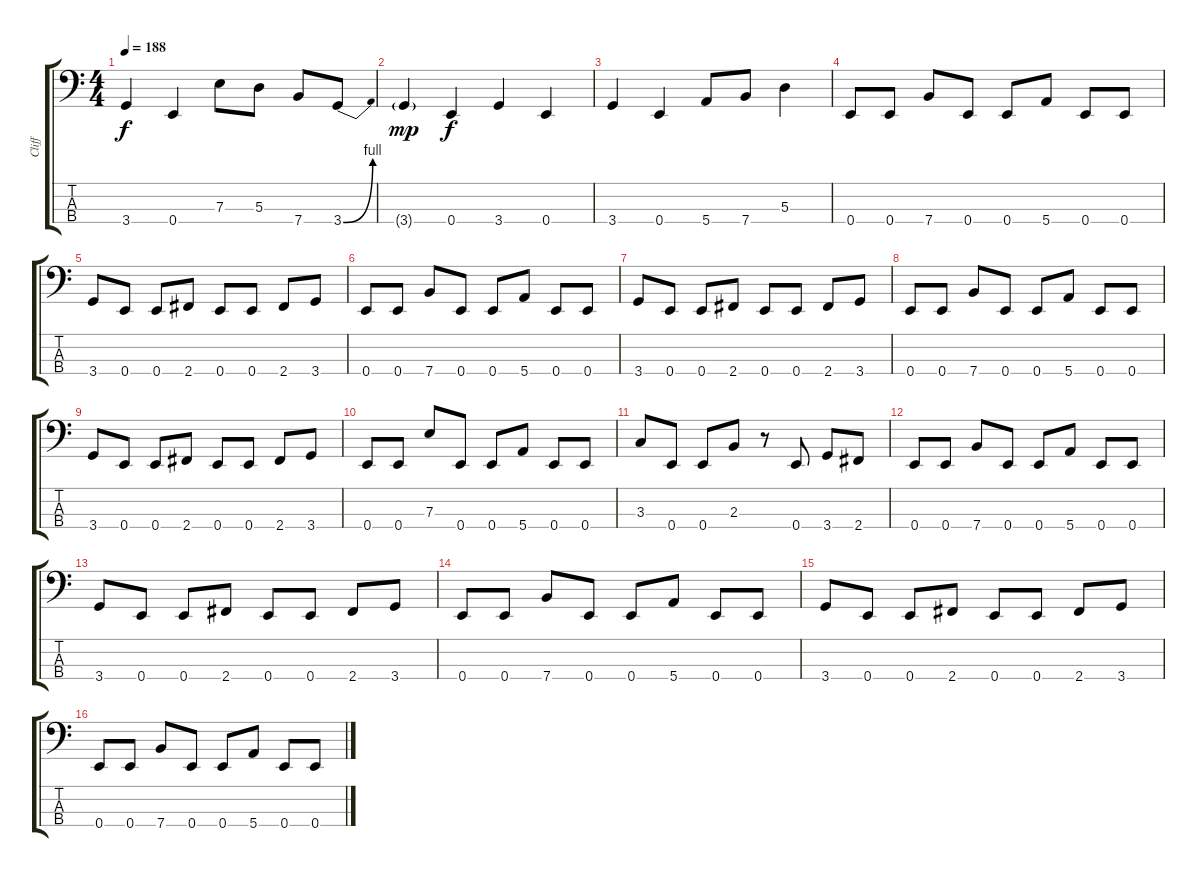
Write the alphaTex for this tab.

\track ("Cliff" "Cliff") {instrument electricbassfinger}
\staff {score tabs}
\tuning (G2 D2 A1 E1) {hide}
\ts (4 4)
\tempo 188
\clef f4
\ks c
3.4.4{dy f} 0.4.4 7.3.8 5.3.8 7.4.8 3.4{be (bend 0 0 60 4)}.8 |
3.4{g}.4{dy mp} 0.4.4{dy f} 3.4.4 0.4.4 |
3.4.4 0.4.4 5.4.8 7.4.8 5.3.4 |
0.4.8 0.4.8 7.4.8 0.4.8 0.4.8 5.4.8 0.4.8 0.4.8 |
3.4.8 0.4.8 0.4.8 2.4.8 0.4.8 0.4.8 2.4.8 3.4.8 |
0.4.8 0.4.8 7.4.8 0.4.8 0.4.8 5.4.8 0.4.8 0.4.8 |
3.4.8 0.4.8 0.4.8 2.4.8 0.4.8 0.4.8 2.4.8 3.4.8 |
0.4.8 0.4.8 7.4.8 0.4.8 0.4.8 5.4.8 0.4.8 0.4.8 |
3.4.8 0.4.8 0.4.8 2.4.8 0.4.8 0.4.8 2.4.8 3.4.8 |
0.4.8 0.4.8 7.3.8 0.4.8 0.4.8 5.4.8 0.4.8 0.4.8 |
3.3.8 0.4.8 0.4.8 2.3.8 r.8 0.4.8 3.4.8 2.4.8 |
0.4.8 0.4.8 7.4.8 0.4.8 0.4.8 5.4.8 0.4.8 0.4.8 |
3.4.8 0.4.8 0.4.8 2.4.8 0.4.8 0.4.8 2.4.8 3.4.8 |
0.4.8 0.4.8 7.4.8 0.4.8 0.4.8 5.4.8 0.4.8 0.4.8 |
3.4.8 0.4.8 0.4.8 2.4.8 0.4.8 0.4.8 2.4.8 3.4.8 |
0.4.8 0.4.8 7.4.8 0.4.8 0.4.8 5.4.8 0.4.8 0.4.8
